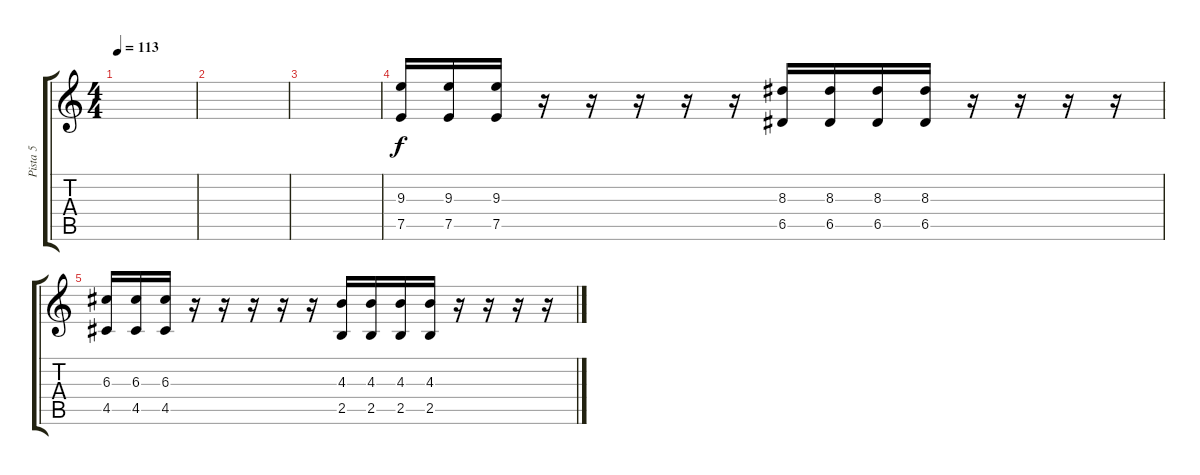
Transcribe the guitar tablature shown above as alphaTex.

\track ("Pista 5" "Pista 5") {instrument overdrivenguitar}
\staff {score tabs}
\tuning (E4 B3 G3 D3 A2 E2) {hide}
\ts (4 4)
\tempo 113
\clef g2
\ks c
|
|
|
(9.3 7.5).16 (9.3 7.5).16 (9.3 7.5).16 r.16 r.16 r.16 r.16 r.16 (8.3 6.5).16 (8.3 6.5).16 (8.3 6.5).16 (8.3 6.5).16 r.16 r.16 r.16 r.16 |
(6.3 4.5).16 (6.3 4.5).16 (6.3 4.5).16 r.16 r.16 r.16 r.16 r.16 (4.3 2.5).16 (4.3 2.5).16 (4.3 2.5).16 (4.3 2.5).16 r.16 r.16 r.16 r.16
